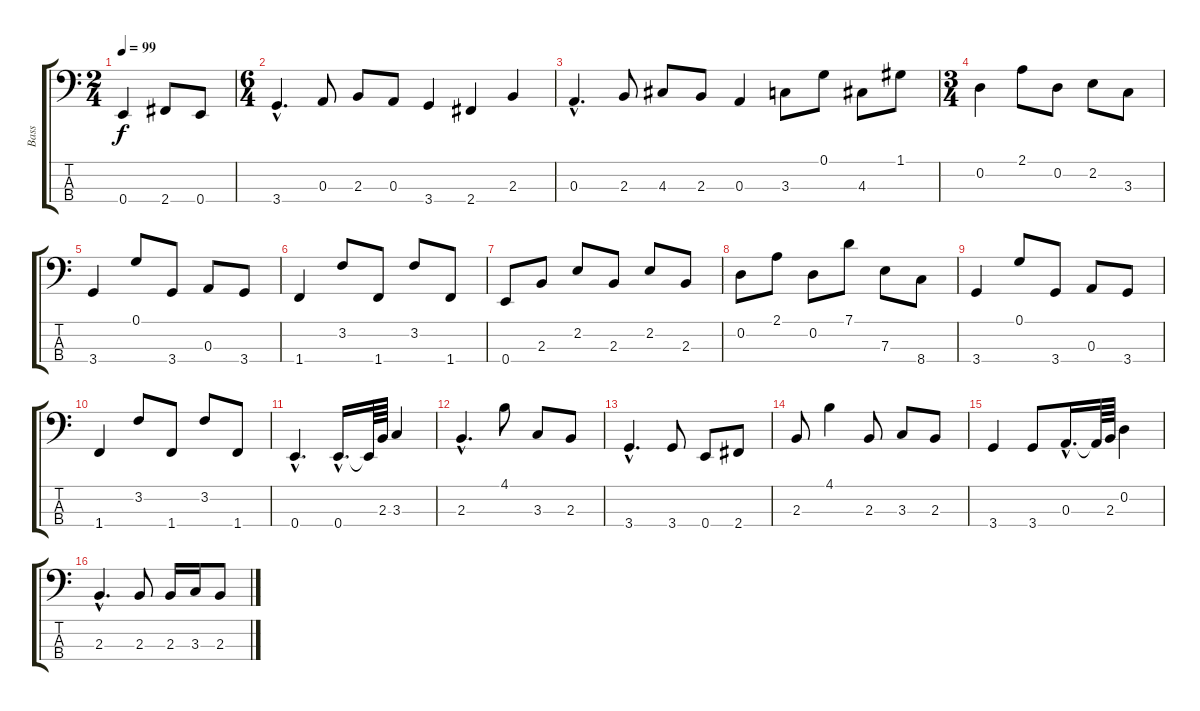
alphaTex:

\track ("Bass" "Bass") {instrument electricbasspick}
\staff {score tabs}
\tuning (G2 D2 A1 E1) {hide}
\ts (2 4)
\tempo 99
\clef f4
\ks c
0.4.4{dy f} 2.4.8 0.4.8 |
\ts (6 4)
3.4{hac}.4{d} 0.3.8 2.3.8 0.3.8 3.4.4 2.4.4 2.3.4 |
0.3{hac}.4{d} 2.3.8 4.3.8 2.3.8 0.3.4 3.3.8 0.1.8 4.3.8 1.1.8 |
\ts (3 4)
0.2.4 2.1.8 0.2.8 2.2.8 3.3.8 |
3.4.4 0.1.8 3.4.8 0.3.8 3.4.8 |
1.4.4 3.2.8 1.4.8 3.2.8 1.4.8 |
0.4.8 2.3.8 2.2.8 2.3.8 2.2.8 2.3.8 |
0.2.8 2.1.8 0.2.8 7.1.8 7.3.8 8.4.8 |
3.4.4 0.1.8 3.4.8 0.3.8 3.4.8 |
1.4.4 3.2.8 1.4.8 3.2.8 1.4.8 |
0.4{hac}.4{d} 0.4{hac}.16{d} 0.4{t}.64 2.3.64 3.3.4 |
2.3{hac}.4{d} 4.1.8 3.3.8 2.3.8 |
3.4{hac}.4{d} 3.4.8 0.4.8 2.4.8 |
2.3.8 4.1.4 2.3.8 3.3.8 2.3.8 |
3.4.4 3.4.8 0.3{hac}.16{d} 0.3{t}.64 2.3.64 0.2.4 |
2.3{hac}.4{d} 2.3.8 2.3.16 3.3.16 2.3.8
